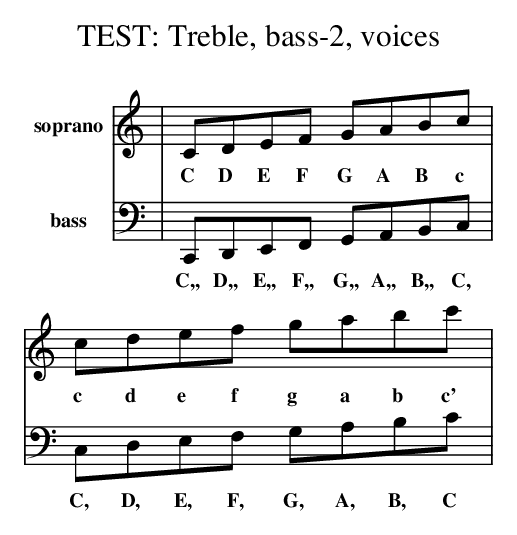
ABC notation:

X:1
T: TEST: Treble, bass-2, voices
K: C
V:1 name="soprano" middle=B
V:2 name="bass" clef=bass middle=D,
[V:1] | CDEF GABc | cdef gabc' |
w:  C D E F  G A B c |  c d e f  g a b c' |
[V:2] | C,,D,,E,,F,, G,,A,,B,,C, | C,D,E,F, G,A,B,C |
w:  C,, D,, E,, F,,  G,, A,, B,, C, |  C, D, E, F,  G, A, B, C |
